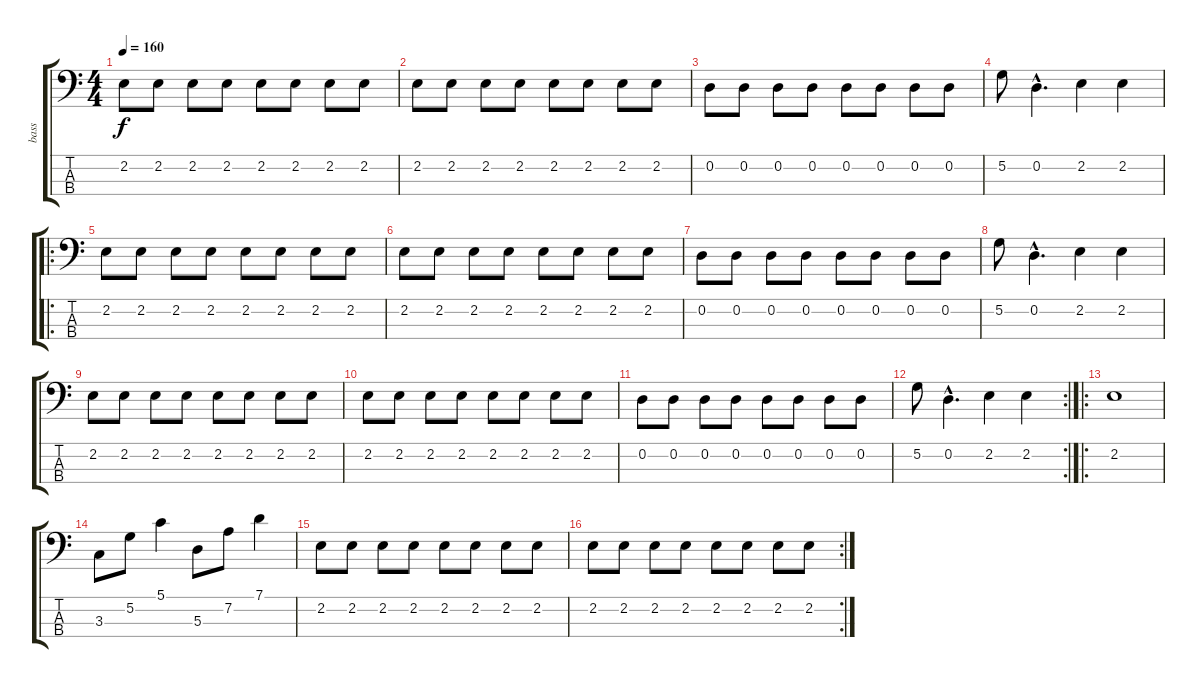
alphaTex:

\track ("bass" "bass") {instrument fretlessbass}
\staff {score tabs}
\tuning (G2 D2 A1 E1) {hide}
\ts (4 4)
\tempo 160
\clef f4
\ks c
2.2.8{dy f} 2.2.8 2.2.8 2.2.8 2.2.8 2.2.8 2.2.8 2.2.8 |
2.2.8 2.2.8 2.2.8 2.2.8 2.2.8 2.2.8 2.2.8 2.2.8 |
0.2.8 0.2.8 0.2.8 0.2.8 0.2.8 0.2.8 0.2.8 0.2.8 |
5.2.8 0.2{hac}.4{d} 2.2.4 2.2.4 |
\ro
2.2.8 2.2.8 2.2.8 2.2.8 2.2.8 2.2.8 2.2.8 2.2.8 |
2.2.8 2.2.8 2.2.8 2.2.8 2.2.8 2.2.8 2.2.8 2.2.8 |
0.2.8 0.2.8 0.2.8 0.2.8 0.2.8 0.2.8 0.2.8 0.2.8 |
5.2.8 0.2{hac}.4{d} 2.2.4 2.2.4 |
2.2.8 2.2.8 2.2.8 2.2.8 2.2.8 2.2.8 2.2.8 2.2.8 |
2.2.8 2.2.8 2.2.8 2.2.8 2.2.8 2.2.8 2.2.8 2.2.8 |
0.2.8 0.2.8 0.2.8 0.2.8 0.2.8 0.2.8 0.2.8 0.2.8 |
\rc 2
5.2.8 0.2{hac}.4{d} 2.2.4 2.2.4 |
\ro
2.2.1 |
3.3.8 5.2.8 5.1.4 5.3.8 7.2.8 7.1.4 |
2.2.8 2.2.8 2.2.8 2.2.8 2.2.8 2.2.8 2.2.8 2.2.8 |
\rc 2
2.2.8 2.2.8 2.2.8 2.2.8 2.2.8 2.2.8 2.2.8 2.2.8
